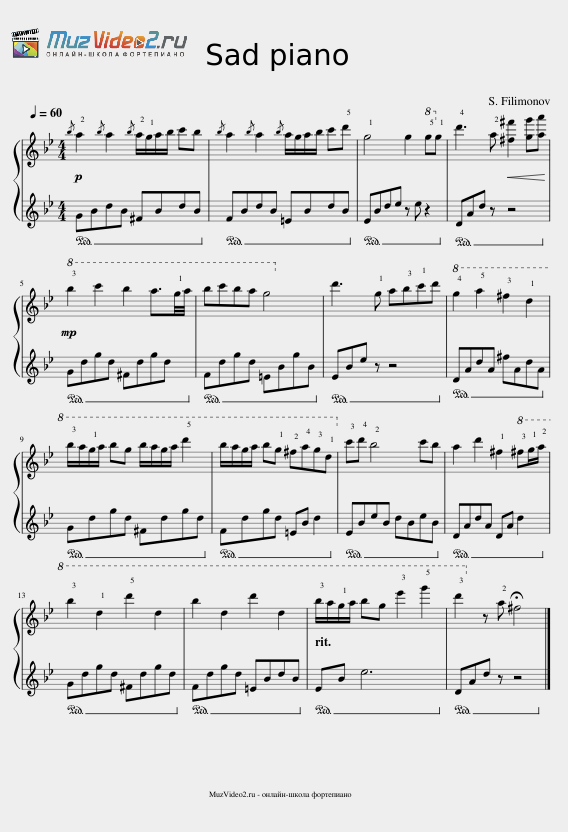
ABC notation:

X:1
%%score { 1 | 2 }
L:1/8
Q:1/4=60
M:4/4
I:linebreak $
K:Bb
V:1 treble
V:2 treble
V:1
!p!{/b} !2!a2{/b} a2{/b} !2!a/!1!g/a/b/ c'b |{/b} a2{/b} a2{/b} a/g/a/b/ c'!5!d' | !1!g4 g2!8va(! !5!g'!8va)!!1!g | !4!d'3 !2!a!<(! [^f^f']2 [gg'][aa']!<)! |$!mp!!8va(! !3!b'2 c''2 b'2 a'3/2!1!g'/4a'/4 | %5
 b'c''b'a' g'4!8va)! | d'3 !1!g a!3!b!1!c'd' |!8va(! !4!g'2 !5!a'2 !3!^f'2 !1!d'2 |$ !3!b'/a'/!1!g'/a'/ b'g' b'/a'/g'/a'/ !5!d''2 | b'/a'/g'/a'/ b'!1!g' !2!^f'!4!a'!3!g'!1!d'!8va)! | %10
 !3!c'!4!d' !2!b4 c'b | a2 d'2 !1!^f2!8va(! !3!^f'!1!g'/!2!a'/ |$ !3!b'2 !1!d'2 !5!d''2 d'2 | b'2 d'2 d''2 d'2 | !3!b'/a'/!1!g'/a'/ b'g' !3!e''2 !5!g''2 | %15
 !3!d''2!8va)! z !2!a !fermata!^f4 |] %16
V:2
!ped! GBdB ^FBdB!ped-up! |!ped! FBdB =EBdB!ped-up! |!ped! EBde z e z2!ped-up! |!ped! DAd z z4!ped-up! |$!ped! Gdgd ^Fdgd!ped-up! | %5
!ped! Fdgd =EBgB!ped-up! |!ped! EBe z z4!ped-up! |!ped! DAdA ^fAdA!ped-up! |$!ped! Gdgd ^Fdgd!ped-up! |!ped! Fdgd =EB d2!ped-up! | %10
!ped! EBeB dBeB!ped-up! |!ped! DAdA DA d2!ped-up! |$!ped! Gdgd ^Fdgd!ped-up! |!ped! Fdgd =EBdB!ped-up! |!ped! EB e6!ped-up! | %15
!ped! DAd z z4!ped-up! |] %16
